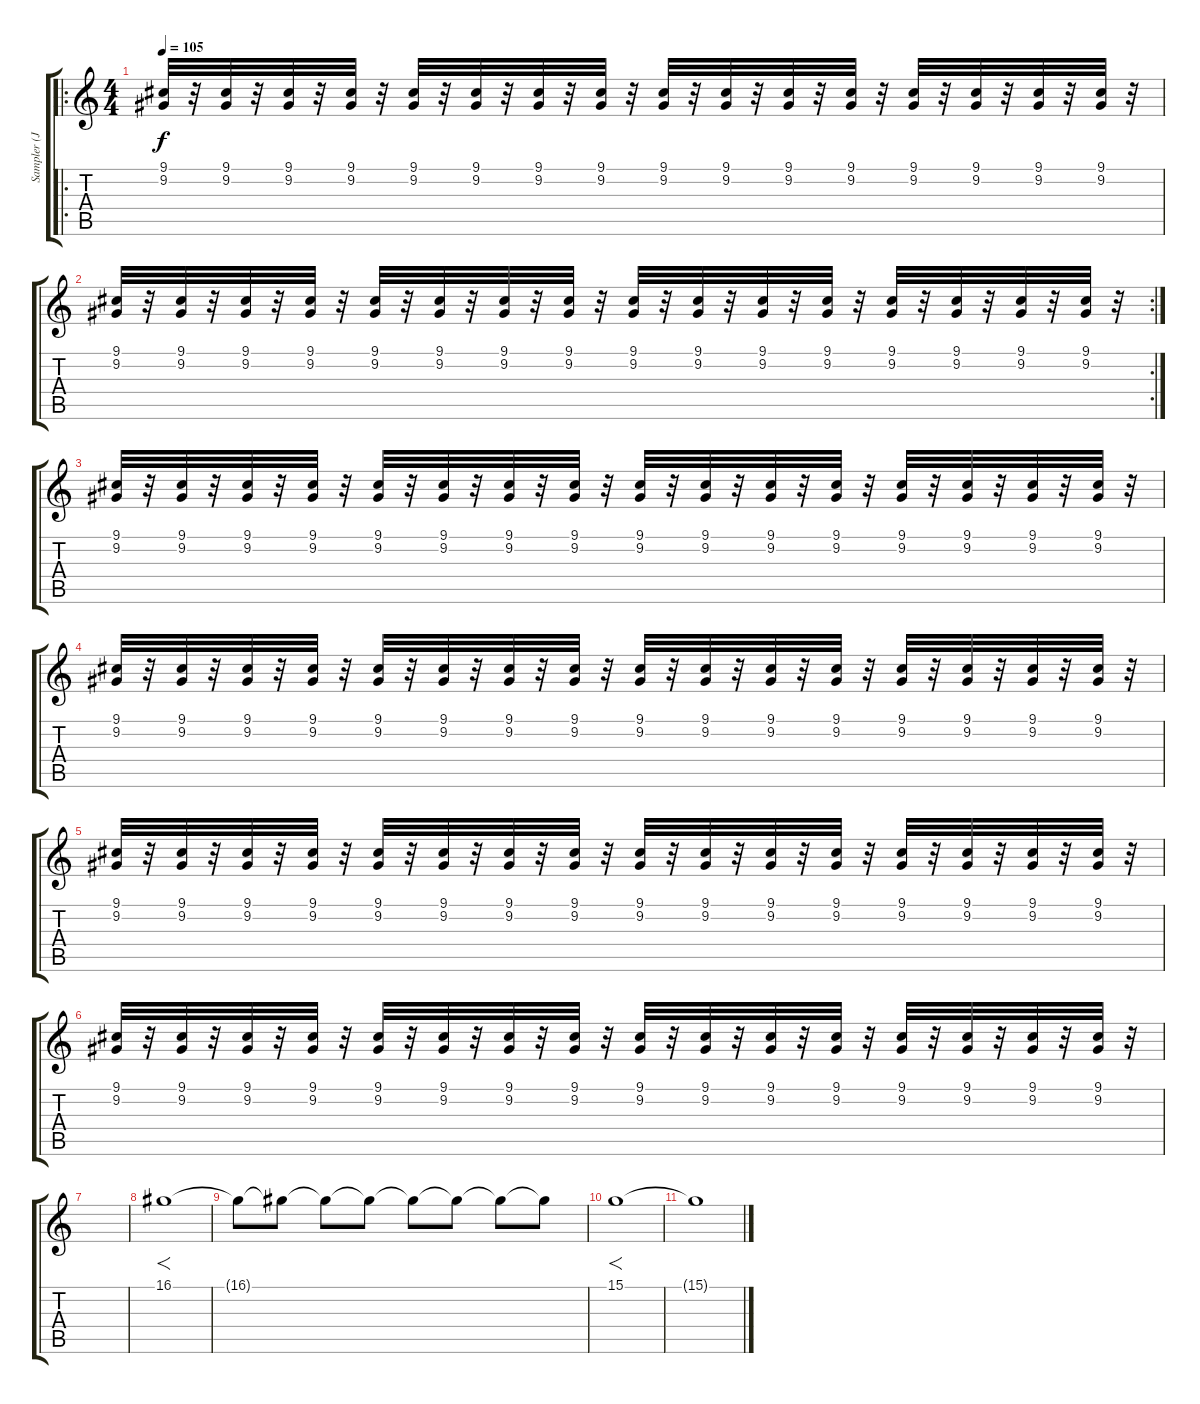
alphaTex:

\track ("Sampler (Joseph Hahn)" "Sampler (J") {instrument whistle}
\staff {score tabs}
\tuning (E4 B3 G3 D3 A2 E2) {hide}
\ro
\ts (4 4)
\tempo 105
\clef g2
\ks c
(9.1 9.2).32{dy f volume 5 instrument agogo} r.32 (9.1 9.2).32 r.32 (9.1 9.2).32 r.32 (9.1 9.2).32 r.32 (9.1 9.2).32 r.32 (9.1 9.2).32 r.32 (9.1 9.2).32 r.32 (9.1 9.2).32 r.32 (9.1 9.2).32 r.32 (9.1 9.2).32 r.32 (9.1 9.2).32 r.32 (9.1 9.2).32 r.32 (9.1 9.2).32 r.32 (9.1 9.2).32 r.32 (9.1 9.2).32 r.32 (9.1 9.2).32 r.32 |
\rc 2
(9.1 9.2).32{volume 5 instrument agogo} r.32 (9.1 9.2).32 r.32 (9.1 9.2).32 r.32 (9.1 9.2).32 r.32 (9.1 9.2).32 r.32 (9.1 9.2).32 r.32 (9.1 9.2).32 r.32 (9.1 9.2).32 r.32 (9.1 9.2).32 r.32 (9.1 9.2).32 r.32 (9.1 9.2).32 r.32 (9.1 9.2).32 r.32 (9.1 9.2).32 r.32 (9.1 9.2).32 r.32 (9.1 9.2).32 r.32 (9.1 9.2).32 r.32 |
(9.1 9.2).32{volume 5 instrument agogo} r.32 (9.1 9.2).32 r.32 (9.1 9.2).32 r.32 (9.1 9.2).32 r.32 (9.1 9.2).32 r.32 (9.1 9.2).32 r.32 (9.1 9.2).32 r.32 (9.1 9.2).32 r.32 (9.1 9.2).32 r.32 (9.1 9.2).32 r.32 (9.1 9.2).32 r.32 (9.1 9.2).32 r.32 (9.1 9.2).32 r.32 (9.1 9.2).32 r.32 (9.1 9.2).32 r.32 (9.1 9.2).32 r.32 |
(9.1 9.2).32{volume 5 instrument agogo} r.32 (9.1 9.2).32 r.32 (9.1 9.2).32 r.32 (9.1 9.2).32 r.32 (9.1 9.2).32 r.32 (9.1 9.2).32 r.32 (9.1 9.2).32 r.32 (9.1 9.2).32 r.32 (9.1 9.2).32 r.32 (9.1 9.2).32 r.32 (9.1 9.2).32 r.32 (9.1 9.2).32 r.32 (9.1 9.2).32 r.32 (9.1 9.2).32 r.32 (9.1 9.2).32 r.32 (9.1 9.2).32 r.32 |
(9.1 9.2).32{volume 5 instrument agogo} r.32 (9.1 9.2).32 r.32 (9.1 9.2).32 r.32 (9.1 9.2).32 r.32 (9.1 9.2).32 r.32 (9.1 9.2).32 r.32 (9.1 9.2).32 r.32 (9.1 9.2).32 r.32 (9.1 9.2).32 r.32 (9.1 9.2).32 r.32 (9.1 9.2).32 r.32 (9.1 9.2).32 r.32 (9.1 9.2).32 r.32 (9.1 9.2).32 r.32 (9.1 9.2).32 r.32 (9.1 9.2).32 r.32 |
(9.1 9.2).32{volume 5 instrument agogo} r.32 (9.1 9.2).32 r.32 (9.1 9.2).32 r.32 (9.1 9.2).32 r.32 (9.1 9.2).32 r.32 (9.1 9.2).32 r.32 (9.1 9.2).32 r.32 (9.1 9.2).32 r.32 (9.1 9.2).32 r.32 (9.1 9.2).32 r.32 (9.1 9.2).32 r.32 (9.1 9.2).32 r.32 (9.1 9.2).32 r.32 (9.1 9.2).32 r.32 (9.1 9.2).32 r.32 (9.1 9.2).32 r.32 |
|
16.1.1{f volume 13 instrument whistle} |
16.1{t}.8 16.1{t}.8 16.1{t}.8 16.1{t}.8 16.1{t}.8 16.1{t}.8 16.1{t}.8 16.1{t}.8 |
15.1.1{f} |
15.1{t}.1
